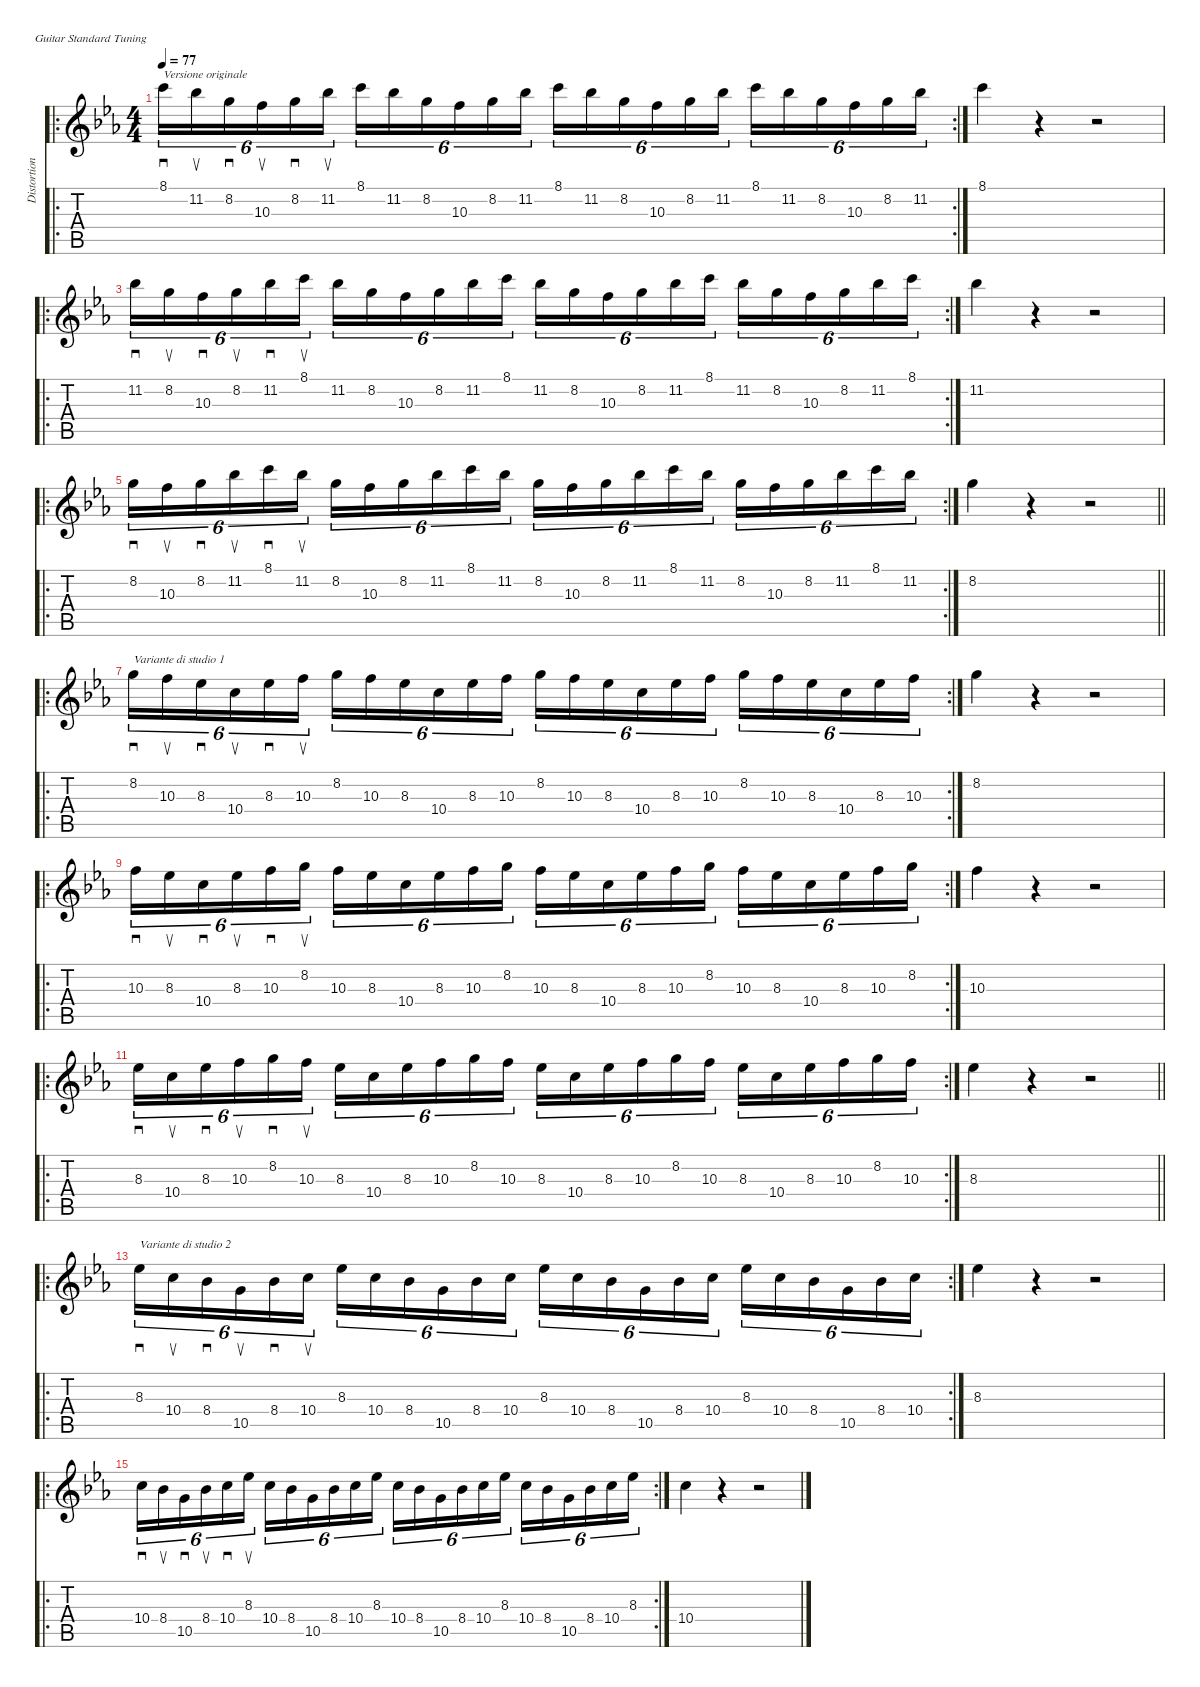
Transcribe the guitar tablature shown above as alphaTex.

\defaultSystemsLayout 4
\hideDynamics
\bracketExtendMode nobrackets
\otherSystemsTrackNameOrientation horizontal
\defaultBarNumberDisplay FirstOfSystem
\track ("Distortion Guitar" "Distortion") {instrument distortionguitar}
\staff {score tabs}
\tuning (E4 B3 G3 D3 A2 E2)
\ro
\rc 2
\ts (4 4)
\tempo 77
\clef g2
\ks cminor
8.1{acc forcenatural}.16{sd tu (6 4) txt "Versione originale" dy mf instrument distortionguitar beam Down} 11.2{acc b}.16{su tu (6 4) beam Down} 8.2{acc forcenatural}.16{sd tu (6 4) beam Down} 10.3{acc forcenatural}.16{su tu (6 4) beam Down} 8.2{acc forcenatural}.16{sd tu (6 4) beam Down} 11.2{acc b}.16{su tu (6 4) beam Down} 8.1{acc forcenatural}.16{tu (6 4) beam Down} 11.2{acc b}.16{tu (6 4) beam Down} 8.2{acc forcenatural}.16{tu (6 4) beam Down} 10.3{acc forcenatural}.16{tu (6 4) beam Down} 8.2{acc forcenatural}.16{tu (6 4) beam Down} 11.2{acc b}.16{tu (6 4) beam Down} 8.1{acc forcenatural}.16{tu (6 4) beam Down} 11.2{acc b}.16{tu (6 4) beam Down} 8.2{acc forcenatural}.16{tu (6 4) beam Down} 10.3{acc forcenatural}.16{tu (6 4) beam Down} 8.2{acc forcenatural}.16{tu (6 4) beam Down} 11.2{acc b}.16{tu (6 4) beam Down} 8.1{acc forcenatural}.16{tu (6 4) beam Down} 11.2{acc b}.16{tu (6 4) beam Down} 8.2{acc forcenatural}.16{tu (6 4) beam Down} 10.3{acc forcenatural}.16{tu (6 4) beam Down} 8.2{acc forcenatural}.16{tu (6 4) beam Down} 11.2{acc b}.16{tu (6 4) beam Down} |
8.1{acc forcenatural}.4{beam Down} r.4{beam Down} r.2{beam Down} |
\ro
\rc 2
11.2{acc b}.16{sd tu (6 4) beam Down} 8.2{acc forcenatural}.16{su tu (6 4) beam Down} 10.3{acc forcenatural}.16{sd tu (6 4) beam Down} 8.2{acc forcenatural}.16{su tu (6 4) beam Down} 11.2{acc b}.16{sd tu (6 4) beam Down} 8.1{acc forcenatural}.16{su tu (6 4) beam Down} 11.2{acc b}.16{tu (6 4) beam Down} 8.2{acc forcenatural}.16{tu (6 4) beam Down} 10.3{acc forcenatural}.16{tu (6 4) beam Down} 8.2{acc forcenatural}.16{tu (6 4) beam Down} 11.2{acc b}.16{tu (6 4) beam Down} 8.1{acc forcenatural}.16{tu (6 4) beam Down} 11.2{acc b}.16{tu (6 4) beam Down} 8.2{acc forcenatural}.16{tu (6 4) beam Down} 10.3{acc forcenatural}.16{tu (6 4) beam Down} 8.2{acc forcenatural}.16{tu (6 4) beam Down} 11.2{acc b}.16{tu (6 4) beam Down} 8.1{acc forcenatural}.16{tu (6 4) beam Down} 11.2{acc b}.16{tu (6 4) beam Down} 8.2{acc forcenatural}.16{tu (6 4) beam Down} 10.3{acc forcenatural}.16{tu (6 4) beam Down} 8.2{acc forcenatural}.16{tu (6 4) beam Down} 11.2{acc b}.16{tu (6 4) beam Down} 8.1{acc forcenatural}.16{tu (6 4) beam Down} |
11.2{acc b}.4{beam Down} r.4{beam Down} r.2{beam Down} |
\ro
\rc 2
8.2{acc forcenatural}.16{sd tu (6 4) beam Down} 10.3{acc forcenatural}.16{su tu (6 4) beam Down} 8.2{acc forcenatural}.16{sd tu (6 4) beam Down} 11.2{acc b}.16{su tu (6 4) beam Down} 8.1{acc forcenatural}.16{sd tu (6 4) beam Down} 11.2{acc b}.16{su tu (6 4) beam Down} 8.2{acc forcenatural}.16{tu (6 4) beam Down} 10.3{acc forcenatural}.16{tu (6 4) beam Down} 8.2{acc forcenatural}.16{tu (6 4) beam Down} 11.2{acc b}.16{tu (6 4) beam Down} 8.1{acc forcenatural}.16{tu (6 4) beam Down} 11.2{acc b}.16{tu (6 4) beam Down} 8.2{acc forcenatural}.16{tu (6 4) beam Down} 10.3{acc forcenatural}.16{tu (6 4) beam Down} 8.2{acc forcenatural}.16{tu (6 4) beam Down} 11.2{acc b}.16{tu (6 4) beam Down} 8.1{acc forcenatural}.16{tu (6 4) beam Down} 11.2{acc b}.16{tu (6 4) beam Down} 8.2{acc forcenatural}.16{tu (6 4) beam Down} 10.3{acc forcenatural}.16{tu (6 4) beam Down} 8.2{acc forcenatural}.16{tu (6 4) beam Down} 11.2{acc b}.16{tu (6 4) beam Down} 8.1{acc forcenatural}.16{tu (6 4) beam Down} 11.2{acc b}.16{tu (6 4) beam Down} |
\barLineRight lightlight
8.2{acc forcenatural}.4{beam Down} r.4{beam Down} r.2{beam Down} |
\ro
\rc 2
8.2{acc forcenatural}.16{sd tu (6 4) txt "Variante di studio 1" beam Down} 10.3{acc forcenatural}.16{su tu (6 4) beam Down} 8.3{acc b}.16{sd tu (6 4) beam Down} 10.4{acc forcenatural}.16{su tu (6 4) beam Down} 8.3{acc b}.16{sd tu (6 4) beam Down} 10.3{acc forcenatural}.16{su tu (6 4) beam Down} 8.2{acc forcenatural}.16{tu (6 4) beam Down} 10.3{acc forcenatural}.16{tu (6 4) beam Down} 8.3{acc b}.16{tu (6 4) beam Down} 10.4{acc forcenatural}.16{tu (6 4) beam Down} 8.3{acc b}.16{tu (6 4) beam Down} 10.3{acc forcenatural}.16{tu (6 4) beam Down} 8.2{acc forcenatural}.16{tu (6 4) beam Down} 10.3{acc forcenatural}.16{tu (6 4) beam Down} 8.3{acc b}.16{tu (6 4) beam Down} 10.4{acc forcenatural}.16{tu (6 4) beam Down} 8.3{acc b}.16{tu (6 4) beam Down} 10.3{acc forcenatural}.16{tu (6 4) beam Down} 8.2{acc forcenatural}.16{tu (6 4) beam Down} 10.3{acc forcenatural}.16{tu (6 4) beam Down} 8.3{acc b}.16{tu (6 4) beam Down} 10.4{acc forcenatural}.16{tu (6 4) beam Down} 8.3{acc b}.16{tu (6 4) beam Down} 10.3{acc forcenatural}.16{tu (6 4) beam Down} |
8.2{acc forcenatural}.4{beam Down} r.4{beam Down} r.2{beam Down} |
\ro
\rc 2
10.3{acc forcenatural}.16{sd tu (6 4) beam Down} 8.3{acc b}.16{su tu (6 4) beam Down} 10.4{acc forcenatural}.16{sd tu (6 4) beam Down} 8.3{acc b}.16{su tu (6 4) beam Down} 10.3{acc forcenatural}.16{sd tu (6 4) beam Down} 8.2{acc forcenatural}.16{su tu (6 4) beam Down} 10.3{acc forcenatural}.16{tu (6 4) beam Down} 8.3{acc b}.16{tu (6 4) beam Down} 10.4{acc forcenatural}.16{tu (6 4) beam Down} 8.3{acc b}.16{tu (6 4) beam Down} 10.3{acc forcenatural}.16{tu (6 4) beam Down} 8.2{acc forcenatural}.16{tu (6 4) beam Down} 10.3{acc forcenatural}.16{tu (6 4) beam Down} 8.3{acc b}.16{tu (6 4) beam Down} 10.4{acc forcenatural}.16{tu (6 4) beam Down} 8.3{acc b}.16{tu (6 4) beam Down} 10.3{acc forcenatural}.16{tu (6 4) beam Down} 8.2{acc forcenatural}.16{tu (6 4) beam Down} 10.3{acc forcenatural}.16{tu (6 4) beam Down} 8.3{acc b}.16{tu (6 4) beam Down} 10.4{acc forcenatural}.16{tu (6 4) beam Down} 8.3{acc b}.16{tu (6 4) beam Down} 10.3{acc forcenatural}.16{tu (6 4) beam Down} 8.2{acc forcenatural}.16{tu (6 4) beam Down} |
10.3{acc forcenatural}.4{beam Down} r.4{beam Down} r.2{beam Down} |
\ro
\rc 2
8.3{acc b}.16{sd tu (6 4) beam Down} 10.4{acc forcenatural}.16{su tu (6 4) beam Down} 8.3{acc b}.16{sd tu (6 4) beam Down} 10.3{acc forcenatural}.16{su tu (6 4) beam Down} 8.2{acc forcenatural}.16{sd tu (6 4) beam Down} 10.3{acc forcenatural}.16{su tu (6 4) beam Down} 8.3{acc b}.16{tu (6 4) beam Down} 10.4{acc forcenatural}.16{tu (6 4) beam Down} 8.3{acc b}.16{tu (6 4) beam Down} 10.3{acc forcenatural}.16{tu (6 4) beam Down} 8.2{acc forcenatural}.16{tu (6 4) beam Down} 10.3{acc forcenatural}.16{tu (6 4) beam Down} 8.3{acc b}.16{tu (6 4) beam Down} 10.4{acc forcenatural}.16{tu (6 4) beam Down} 8.3{acc b}.16{tu (6 4) beam Down} 10.3{acc forcenatural}.16{tu (6 4) beam Down} 8.2{acc forcenatural}.16{tu (6 4) beam Down} 10.3{acc forcenatural}.16{tu (6 4) beam Down} 8.3{acc b}.16{tu (6 4) beam Down} 10.4{acc forcenatural}.16{tu (6 4) beam Down} 8.3{acc b}.16{tu (6 4) beam Down} 10.3{acc forcenatural}.16{tu (6 4) beam Down} 8.2{acc forcenatural}.16{tu (6 4) beam Down} 10.3{acc forcenatural}.16{tu (6 4) beam Down} |
\barLineRight lightlight
8.3{acc b}.4{beam Down} r.4{beam Down} r.2{beam Down} |
\ro
\rc 2
8.3{acc b}.16{sd tu (6 4) txt "Variante di studio 2" beam Down} 10.4{acc forcenatural}.16{su tu (6 4) beam Down} 8.4{acc b}.16{sd tu (6 4) beam Down} 10.5{acc forcenatural}.16{su tu (6 4) beam Down} 8.4{acc b}.16{sd tu (6 4) beam Down} 10.4{acc forcenatural}.16{su tu (6 4) beam Down} 8.3{acc b}.16{tu (6 4) beam Down} 10.4{acc forcenatural}.16{tu (6 4) beam Down} 8.4{acc b}.16{tu (6 4) beam Down} 10.5{acc forcenatural}.16{tu (6 4) beam Down} 8.4{acc b}.16{tu (6 4) beam Down} 10.4{acc forcenatural}.16{tu (6 4) beam Down} 8.3{acc b}.16{tu (6 4) beam Down} 10.4{acc forcenatural}.16{tu (6 4) beam Down} 8.4{acc b}.16{tu (6 4) beam Down} 10.5{acc forcenatural}.16{tu (6 4) beam Down} 8.4{acc b}.16{tu (6 4) beam Down} 10.4{acc forcenatural}.16{tu (6 4) beam Down} 8.3{acc b}.16{tu (6 4) beam Down} 10.4{acc forcenatural}.16{tu (6 4) beam Down} 8.4{acc b}.16{tu (6 4) beam Down} 10.5{acc forcenatural}.16{tu (6 4) beam Down} 8.4{acc b}.16{tu (6 4) beam Down} 10.4{acc forcenatural}.16{tu (6 4) beam Down} |
8.3{acc b}.4{beam Down} r.4{beam Down} r.2{beam Down} |
\ro
\rc 2
10.4{acc forcenatural}.16{sd tu (6 4) beam Down} 8.4{acc b}.16{su tu (6 4) beam Down} 10.5{acc forcenatural}.16{sd tu (6 4) beam Down} 8.4{acc b}.16{su tu (6 4) beam Down} 10.4{acc forcenatural}.16{sd tu (6 4) beam Down} 8.3{acc b}.16{su tu (6 4) beam Down} 10.4{acc forcenatural}.16{tu (6 4) beam Down} 8.4{acc b}.16{tu (6 4) beam Down} 10.5{acc forcenatural}.16{tu (6 4) beam Down} 8.4{acc b}.16{tu (6 4) beam Down} 10.4{acc forcenatural}.16{tu (6 4) beam Down} 8.3{acc b}.16{tu (6 4) beam Down} 10.4{acc forcenatural}.16{tu (6 4) beam Down} 8.4{acc b}.16{tu (6 4) beam Down} 10.5{acc forcenatural}.16{tu (6 4) beam Down} 8.4{acc b}.16{tu (6 4) beam Down} 10.4{acc forcenatural}.16{tu (6 4) beam Down} 8.3{acc b}.16{tu (6 4) beam Down} 10.4{acc forcenatural}.16{tu (6 4) beam Down} 8.4{acc b}.16{tu (6 4) beam Down} 10.5{acc forcenatural}.16{tu (6 4) beam Down} 8.4{acc b}.16{tu (6 4) beam Down} 10.4{acc forcenatural}.16{tu (6 4) beam Down} 8.3{acc b}.16{tu (6 4) beam Down} |
10.4{acc forcenatural}.4{beam Down} r.4{beam Down} r.2{beam Down}
